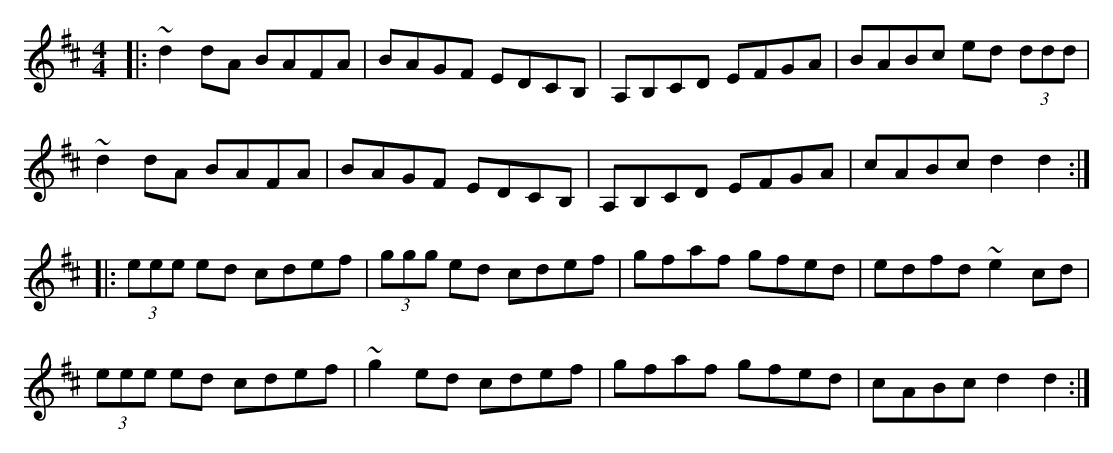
X:1
M:4/4
K:D
|:~d2 dA BAFA|BAGF EDCB,|A,B,CD EFGA|BABc ed (3ddd|
~d2 dA BAFA|BAGF EDCB,|A,B,CD EFGA|cABc d2d2:|
|:(3eee ed cdef|(3ggg ed cdef|gfaf gfed|edfd ~e2 cd|
(3eee ed cdef|~g2 ed cdef|gfaf gfed|cABc d2d2:|
